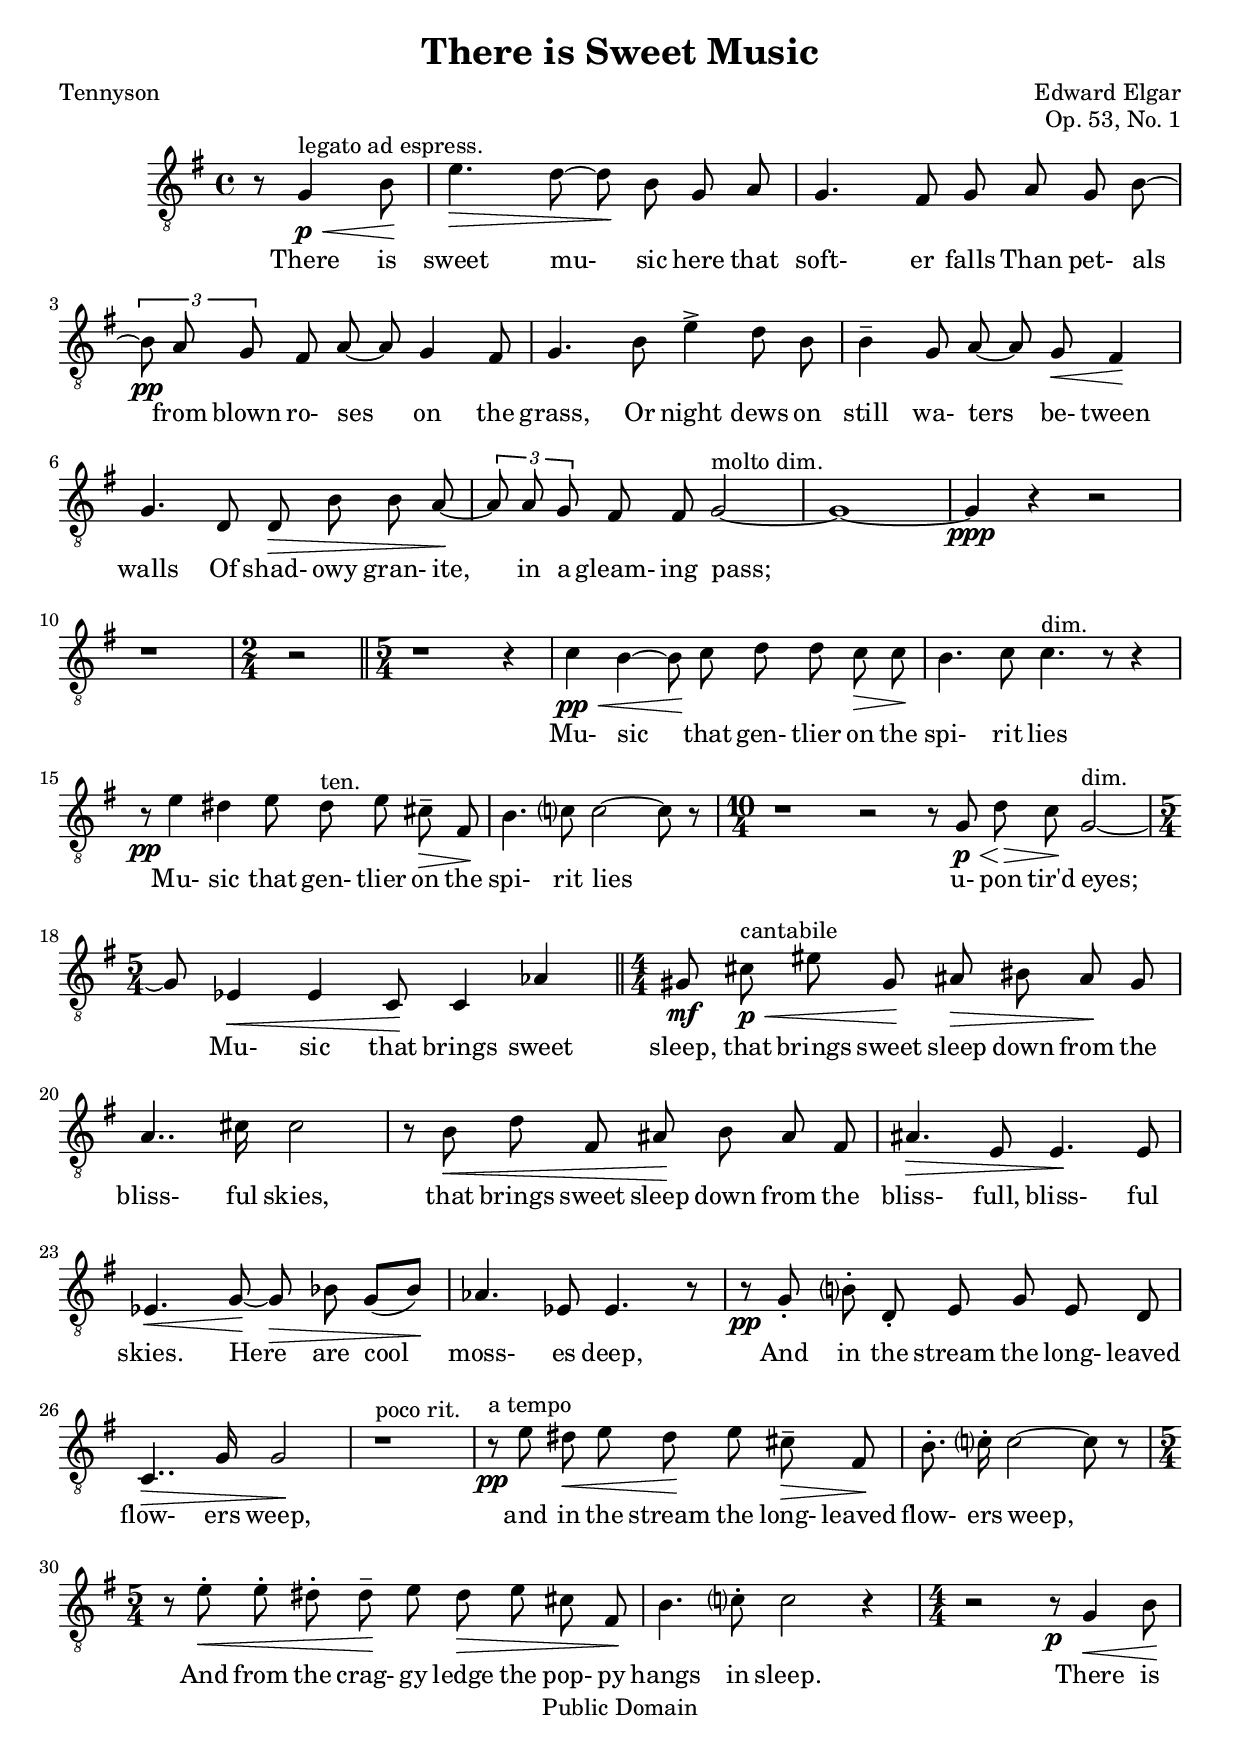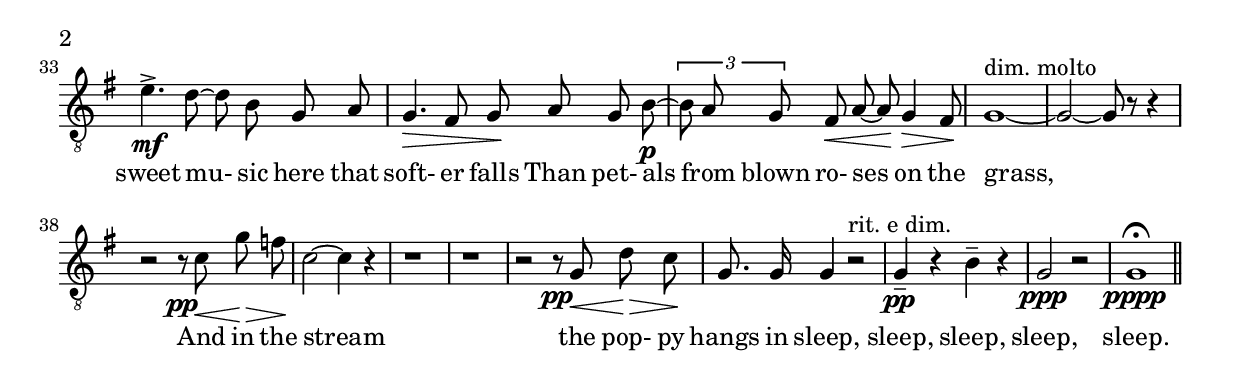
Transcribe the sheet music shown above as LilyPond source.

\version "2.16.0"
\include "mutopia-header.ly"

     melody = \relative c' {
        \clef "G2_8"
        \key g \major
        \time 4/4
     
        \partial 2 r8 g4\p\<^"legato ad espress." b8\!
        e4.\> d8 ~ d\! b g a g4. fis8 g a g b ~
        \times 2/3 {b\pp a g} fis a ~ a g4 fis8
        g4. b8 e4-> d8 b b4-- g8 a ~ a g\< fis4\!
        g4. d8 d\> b' b a\! ~ \times 2/3 {a a g} fis fis g2^"molto dim." ~
        g1 ~ g4\ppp r4 r2
        r1
        \time 2/4
        r2
        \bar "||"
        \time 5/4
        r1 r4
        c4\pp\< b4 ~ b8\! c d d c\> c\!
        b4. c8 c4.^"dim."r8 r4
        r8\pp e4 dis e8 dis^"ten." e cis--\> fis,\! 
        b4. c?8 c2 ~ c8 r8
        \time 10/4
        r1 r2 r8 g8\p\< d'\!\> c\! g2^"dim." ~
        \time 5/4
        g8 es4\< es c8\! c4 as' 
        \bar "||"
        \override Staff.TimeSignature #'style = #'()
        \time 4/4
        gis8\mf cis\p\<^"cantabile" eis gis,\! ais\> bis ais\! gis
        a4.. cis16 cis2
        r8 b8\< d fis, ais\! b ais fis
        ais4.\> e8 e4.\! e8
        es4.\< g8\! ~ g\> bes g ([bes])\!
        as4. es8 es4. r8
        r8\pp g8-. b?-. d,-. e g e d c4..\> g'16 g2\!
        r1^"poco rit."
        r8\pp^"a tempo" e'8 dis\< e dis\! e cis--\> fis,\!
        b8.-. c?16-. c2 ~ c8 r8
        \time 5/4
        r8 e8-.\< e-. dis-. dis--\! e dis\> e cis fis,\!
        b4. c?8-. c2 r4
        \time 4/4
        r2 r8\p g4\< b8\!
        e4.->\mf d8 ~ d b g a
        g4.\> fis8 g\! a g b\p ~
        \times 2/3 {b a g} fis\< a ~ a\! g4\> fis8\!
        g1^"dim. molto" ~ g2 ~ g8 r8 r4
        r2 r8\pp c8\< g'\!\> f\!
        c2 ~ c4 r4
        r1
        r1
        r2 r8\pp g8\< d'\!\> c\!
        g8. g16 g4 r2^"rit. e dim."
        g4--\pp r4 b-- r
        g2\ppp r2
        g1\pppp\fermata
       \bar "||"
     }
     
     text = \lyricmode {
        There8 is sweet mu-4. sic8 here that soft- er falls4. Than pet- als from blown ro- ses on the grass, Or night dews on still wa- ters be- tween walls Of shad- owy gran- ite, in a gleam- ing pass; Mu- sic that gen- tlier on the spi- rit lies Mu- sic that gen- tlier on the spi- rit lies u- pon tir'd eyes; Mu- sic that brings sweet sleep, that brings sweet sleep down from the bliss- ful skies, that brings sweet sleep down from the bliss- full, bliss- ful skies. Here are cool moss- es deep, And in the stream the long- leaved flow- ers weep, and in the stream the long- leaved flow- ers weep, And from the crag- gy ledge the pop- py hangs in sleep. There is sweet mu- sic here that soft- er falls Than pet- als from blown ro- ses on the grass, And in the stream the pop- py hangs in sleep, sleep, sleep, sleep, sleep.
     }
     
     \score{
        <<
           \context Voice = one {
              \autoBeamOff
              \melody
           }
           \lyricsto "one" \new Lyrics \text
        >>
        \layout { }
        
  \midi {
    \tempo 4 = 60
    }


     }
